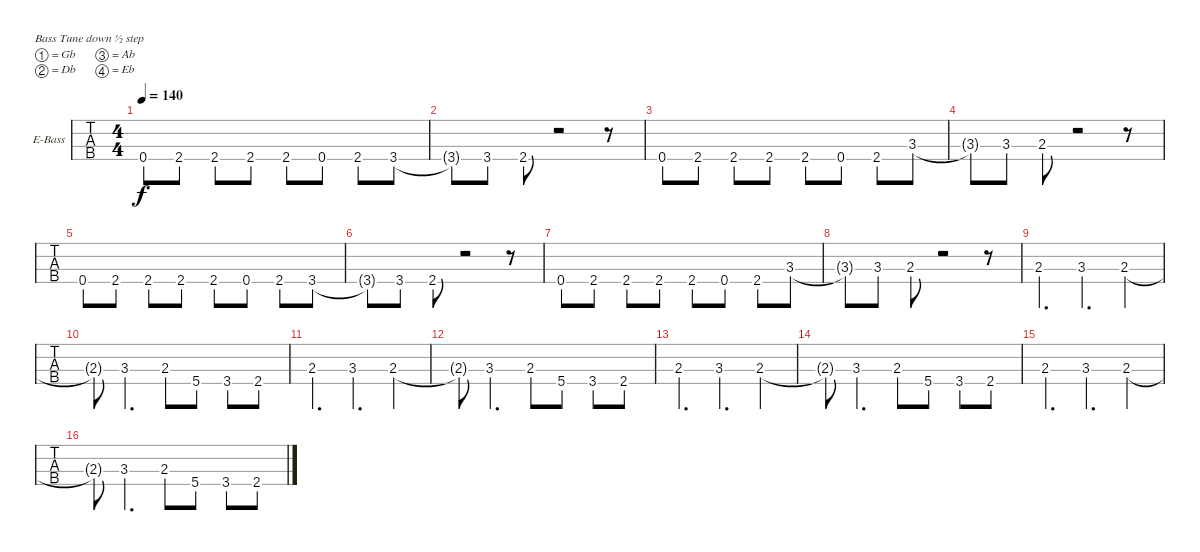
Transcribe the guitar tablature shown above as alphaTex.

\bracketExtendMode groupsimilarinstruments
\firstSystemTrackNameOrientation horizontal
\otherSystemsTrackNameOrientation horizontal
\track ("Basse" "E-Bass") {instrument electricbasspick}
\staff {tabs}
\tuning (Gb2 Db2 Ab1 Eb1)
\ts (4 4)
\tempo 140
\clef f4
\ks c
0.4.8{dy f} 2.4.8 2.4.8 2.4.8 2.4.8 0.4.8 2.4.8 3.4.8 |
3.4{t}.8 3.4.8 2.4.8 r.2 r.8 |
0.4.8 2.4.8 2.4.8 2.4.8 2.4.8 0.4.8 2.4.8 3.3.8 |
3.3{t}.8 3.3.8 2.3.8 r.2 r.8 |
0.4.8 2.4.8 2.4.8 2.4.8 2.4.8 0.4.8 2.4.8 3.4.8 |
3.4{t}.8 3.4.8 2.4.8 r.2 r.8 |
0.4.8 2.4.8 2.4.8 2.4.8 2.4.8 0.4.8 2.4.8 3.3.8 |
3.3{t}.8 3.3.8 2.3.8 r.2 r.8 |
2.3.4{d} 3.3.4{d} 2.3.4 |
2.3{t}.8 3.3.4{d} 2.3.8 5.4.8 3.4.8 2.4.8 |
2.3.4{d} 3.3.4{d} 2.3.4 |
2.3{t}.8 3.3.4{d} 2.3.8 5.4.8 3.4.8 2.4.8 |
2.3.4{d} 3.3.4{d} 2.3.4 |
2.3{t}.8 3.3.4{d} 2.3.8 5.4.8 3.4.8 2.4.8 |
2.3.4{d} 3.3.4{d} 2.3.4 |
2.3{t}.8 3.3.4{d} 2.3.8 5.4.8 3.4.8 2.4.8
